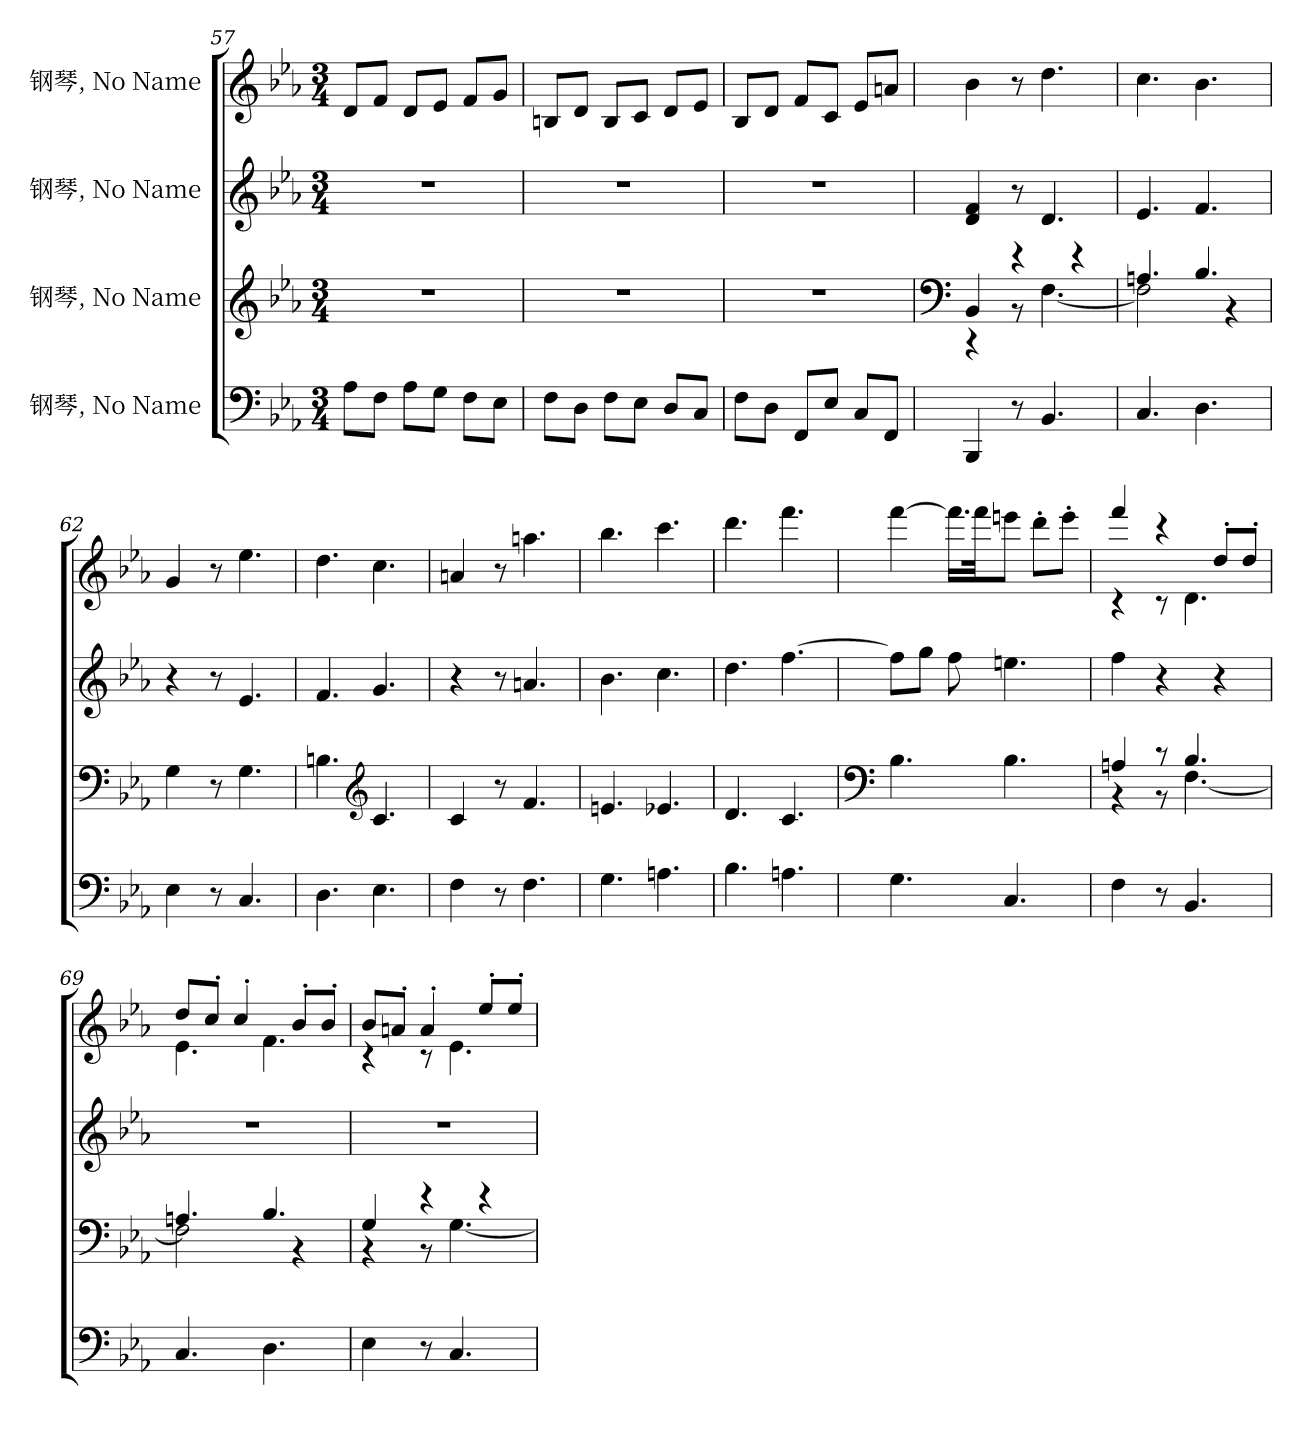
**kern	**kern	**kern	**kern
*part4	*part3	*part2	*part1
*staff4	*staff3	*staff2	*staff1
*I"钢琴, No Name	*I"钢琴, No Name	*I"钢琴, No Name	*I"钢琴, No Name
*clefF4	*clefG2	*clefG2	*clefG2
*k[b-e-a-]	*k[b-e-a-]	*k[b-e-a-]	*k[b-e-a-]
*M3/4	*M3/4	*M3/4	*M3/4
=57	=57	=57	=57
8A-\L	2.r	2.r	8d/L
8F\J	.	.	8f/J
8A-\L	.	.	8d/L
8G\J	.	.	8e-/J
8F\L	.	.	8f/L
8E-\J	.	.	8g/J
=58	=58	=58	=58
8F\L	2.r	2.r	8Bn/L
8D\J	.	.	8d/J
8F\L	.	.	8B/L
8E-\J	.	.	8c/J
8D/L	.	.	8d/L
8C/J	.	.	8e-/J
=59	=59	=59	=59
8F\L	2.r	2.r	8B-/L
8D\J	.	.	8d/J
8FF/L	.	.	8f/L
8E-/J	.	.	8c/J
8C/L	.	.	8e-/L
8FF/J	.	.	8an/J
=60	=60	=60	=60
*	*clefF4	*	*
*	*	*	*MM167
*	*^	*	*
4BBB-/	4BB-/	4r	4d/ 4f/	4b-\
8r	4r	8r	8r	8r
*	*	*	*	*MM181
4.BB-/	.	[4.F\	4.d/	4.dd\
.	4r	.	.	.
=61	=61	=61	=61	=61
4.C/	4.An/	2F\]	4.e-/	4.cc\
4.D\	4.B-/	.	4.f/	4.b-\
.	.	4r	.	.
*	*v	*v	*	*
!!LO:PB:g=z
=62	=62	=62	=62
4E-\	4G\	4r	4g/
8r	8r	8r	8r
*	*	*	*MM181
4.C/	4.G\	4.e-/	4.ee-\
=63	=63	=63	=63
4.D\	4.Bn\	4.f/	4.dd\
*	*clefG2	*	*
4.E-\	4.c/	4.g/	4.cc\
=64	=64	=64	=64
4F\	4c/	4r	4an/
8r	8r	8r	8r
*	*	*	*MM181
4.F\	4.f/	4.an/	4.aan\
=65	=65	=65	=65
4.G\	4.en/	4.b-\	4.bb-\
4.An\	4.e-X/	4.cc\	4.ccc\
=66	=66	=66	=66
4.B-\	4.d/	4.dd\	4.ddd\
*	*	*	*MM181
4.An\	4.c/	[4.ff\	4.fff\
=67	=67	=67	=67
*	*clefF4	*	*
4.G\	4.B-\	8ff\L]	[4fff\
.	.	8gg\J	.
.	.	8ff\	16.fff\LL]
.	.	.	32fff\JK
4.C/	4.B-\	4.een\	8eeen\J
.	.	.	8ddd'\L
.	.	.	8eee'\J
=68	=68	=68	=68
*	*	*	*MM179
*	*^	*	*^
4F\	4An/	4r	4ff\	4fff/	4r
8r	8r	8r	4r	4r	8r
*	*	*	*	*MM181	*
4.BB-/	4.B-/	[4.F\	.	.	4.d\
.	.	.	4r	8dd'/L	.
.	.	.	.	8dd'/J	.
!!LO:LB:g=z	!!
=69	=69	=69	=69	=69	=69
4.C/	4.An/	2F\]	2.r	8dd/L	4.e-\
.	.	.	.	8cc'/J	.
.	.	.	.	4cc'/	.
4.D\	4.B-/	.	.	.	4.f\
.	.	4r	.	8b-'/L	.
.	.	.	.	8b-'/J	.
=70	=70	=70	=70	=70	=70
4E-\	4G/	4r	2.r	8b-/L	4r
.	.	.	.	8an'/J	.
8r	4r	8r	.	4a'/	8r
*	*	*	*	*MM181	*
4.C/	.	[4.G\	.	.	4.e-\
.	4r	.	.	8ee-'/L	.
.	.	.	.	8ee-'/J	.
*	*v	*v	*	*v	*v
=	=	=	=
*-	*-	*-	*-
